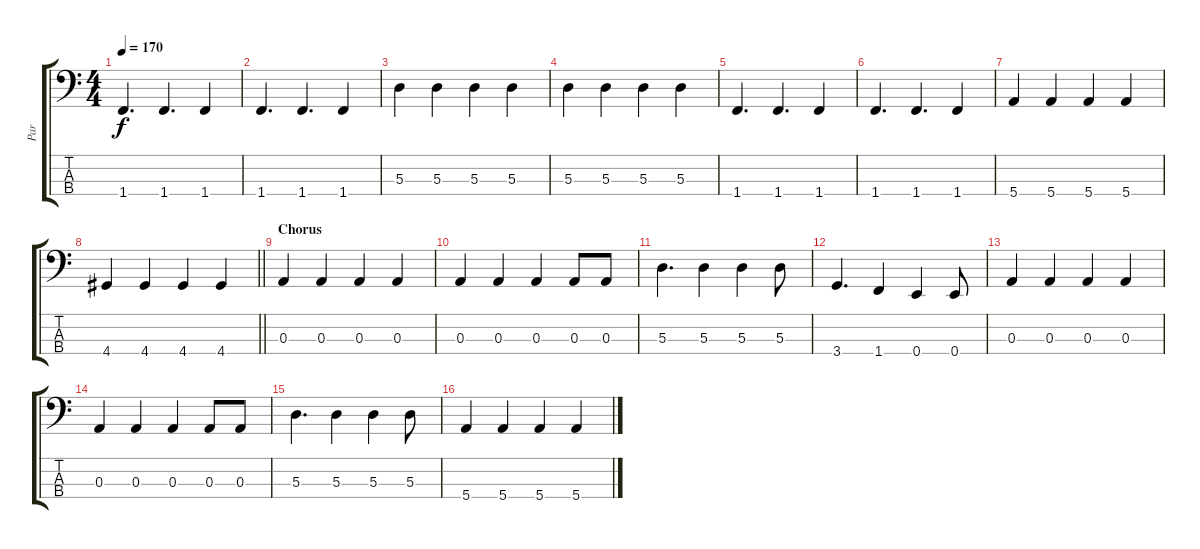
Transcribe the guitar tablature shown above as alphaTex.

\track ("Par" "Par") {instrument electricbasspick}
\staff {score tabs}
\tuning (G2 D2 A1 E1) {hide}
\ts (4 4)
\tempo 170
\clef f4
\ks c
1.4.4{d dy f} 1.4.4{d} 1.4.4 |
1.4.4{d} 1.4.4{d} 1.4.4 |
5.3.4 5.3.4 5.3.4 5.3.4 |
5.3.4 5.3.4 5.3.4 5.3.4 |
1.4.4{d} 1.4.4{d} 1.4.4 |
1.4.4{d} 1.4.4{d} 1.4.4 |
5.4.4 5.4.4 5.4.4 5.4.4 |
\barLineRight lightlight
4.4.4 4.4.4 4.4.4 4.4.4 |
\section ("" "Chorus")
0.3.4 0.3.4 0.3.4 0.3.4 |
0.3.4 0.3.4 0.3.4 0.3.8 0.3.8 |
5.3.4{d} 5.3.4 5.3.4 5.3.8 |
3.4.4{d} 1.4.4 0.4.4 0.4.8 |
0.3.4 0.3.4 0.3.4 0.3.4 |
0.3.4 0.3.4 0.3.4 0.3.8 0.3.8 |
5.3.4{d} 5.3.4 5.3.4 5.3.8 |
5.4.4 5.4.4 5.4.4 5.4.4
